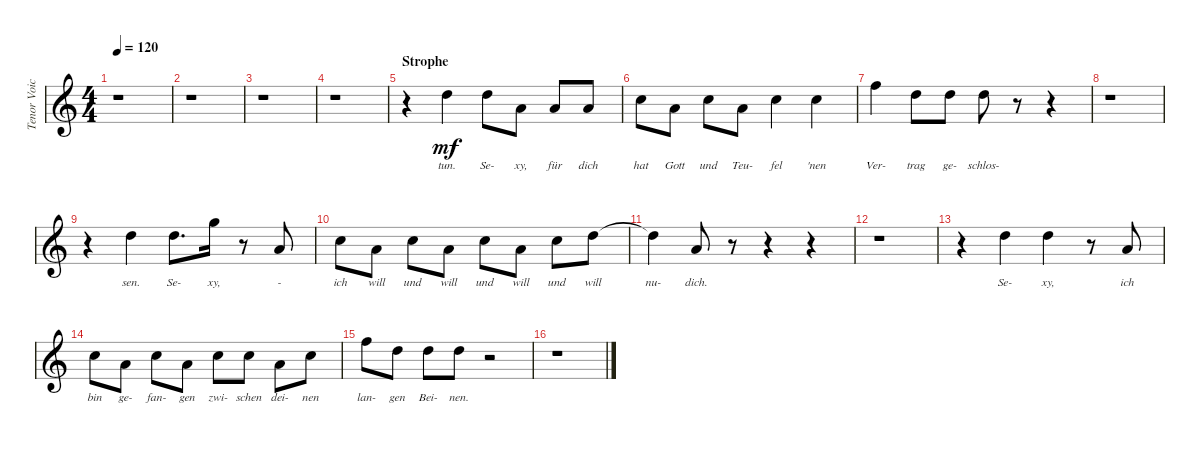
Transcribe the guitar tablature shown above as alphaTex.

\track ("Tenor Voice" "Tenor Voic") {instrument voiceoohs}
\staff {score}
\tuning (E4 B3 G3 D3 A2 E2 B1) {hide}
\ts (4 4)
\tempo 120
\clef g2
\ks c
r.1{dy f} |
r.1 |
r.1 |
r.1 |
\section ("" "Strophe")
r.4 10.1.4{lyrics (0 "tun.") lyrics (1 "") lyrics (2 "") lyrics (3 "") lyrics (4 "") dy mf} 10.1.8{lyrics (0 "Se-") lyrics (1 "") lyrics (2 "") lyrics (3 "") lyrics (4 "")} 5.1.8{lyrics (0 "xy,") lyrics (1 "") lyrics (2 "") lyrics (3 "") lyrics (4 "")} 5.1.8{lyrics (0 "für") lyrics (1 "") lyrics (2 "") lyrics (3 "") lyrics (4 "")} 5.1.8{lyrics (0 "dich") lyrics (1 "") lyrics (2 "") lyrics (3 "") lyrics (4 "")} |
8.1.8{lyrics (0 "hat") lyrics (1 "") lyrics (2 "") lyrics (3 "") lyrics (4 "")} 5.1.8{lyrics (0 "Gott") lyrics (1 "") lyrics (2 "") lyrics (3 "") lyrics (4 "")} 8.1.8{lyrics (0 "und") lyrics (1 "") lyrics (2 "") lyrics (3 "") lyrics (4 "")} 5.1.8{lyrics (0 "Teu-") lyrics (1 "") lyrics (2 "") lyrics (3 "") lyrics (4 "")} 8.1.4{lyrics (0 "fel") lyrics (1 "") lyrics (2 "") lyrics (3 "") lyrics (4 "")} 8.1.4{lyrics (0 "'nen") lyrics (1 "") lyrics (2 "") lyrics (3 "") lyrics (4 "")} |
13.1.4{lyrics (0 "Ver-") lyrics (1 "") lyrics (2 "") lyrics (3 "") lyrics (4 "")} 10.1.8{lyrics (0 "trag") lyrics (1 "") lyrics (2 "") lyrics (3 "") lyrics (4 "")} 10.1.8{lyrics (0 "ge-") lyrics (1 "") lyrics (2 "") lyrics (3 "") lyrics (4 "")} 10.1.8{lyrics (0 "schlos-") lyrics (1 "") lyrics (2 "") lyrics (3 "") lyrics (4 "")} r.8 r.4 |
r.1 |
r.4 10.1.4{lyrics (0 "sen.") lyrics (1 "") lyrics (2 "") lyrics (3 "") lyrics (4 "")} 10.1.8{d lyrics (0 "Se-") lyrics (1 "") lyrics (2 "") lyrics (3 "") lyrics (4 "")} 15.1.16{lyrics (0 "xy,") lyrics (1 "") lyrics (2 "") lyrics (3 "") lyrics (4 "")} r.8 5.1.8{lyrics (0 "-") lyrics (1 "") lyrics (2 "") lyrics (3 "") lyrics (4 "")} |
8.1.8{lyrics (0 "ich") lyrics (1 "") lyrics (2 "") lyrics (3 "") lyrics (4 "")} 5.1.8{lyrics (0 "will") lyrics (1 "") lyrics (2 "") lyrics (3 "") lyrics (4 "")} 8.1.8{lyrics (0 "und") lyrics (1 "") lyrics (2 "") lyrics (3 "") lyrics (4 "")} 5.1.8{lyrics (0 "will") lyrics (1 "") lyrics (2 "") lyrics (3 "") lyrics (4 "")} 8.1.8{lyrics (0 "und") lyrics (1 "") lyrics (2 "") lyrics (3 "") lyrics (4 "")} 5.1.8{lyrics (0 "will") lyrics (1 "") lyrics (2 "") lyrics (3 "") lyrics (4 "")} 8.1.8{lyrics (0 "und") lyrics (1 "") lyrics (2 "") lyrics (3 "") lyrics (4 "")} 10.1.8{lyrics (0 "will") lyrics (1 "") lyrics (2 "") lyrics (3 "") lyrics (4 "")} |
10.1{t}.4{lyrics (0 "nu-") lyrics (1 "") lyrics (2 "") lyrics (3 "") lyrics (4 "")} 5.1.8{lyrics (0 "dich.") lyrics (1 "") lyrics (2 "") lyrics (3 "") lyrics (4 "")} r.8 r.4 r.4 |
r.1 |
r.4 10.1.4{lyrics (0 "Se-") lyrics (1 "") lyrics (2 "") lyrics (3 "") lyrics (4 "")} 10.1.4{lyrics (0 "xy,") lyrics (1 "") lyrics (2 "") lyrics (3 "") lyrics (4 "")} r.8 5.1.8{lyrics (0 "ich") lyrics (1 "") lyrics (2 "") lyrics (3 "") lyrics (4 "")} |
8.1.8{lyrics (0 "bin") lyrics (1 "") lyrics (2 "") lyrics (3 "") lyrics (4 "")} 5.1.8{lyrics (0 "ge-") lyrics (1 "") lyrics (2 "") lyrics (3 "") lyrics (4 "")} 8.1.8{lyrics (0 "fan-") lyrics (1 "") lyrics (2 "") lyrics (3 "") lyrics (4 "")} 5.1.8{lyrics (0 "gen") lyrics (1 "") lyrics (2 "") lyrics (3 "") lyrics (4 "")} 8.1.8{lyrics (0 "zwi-") lyrics (1 "") lyrics (2 "") lyrics (3 "") lyrics (4 "")} 8.1.8{lyrics (0 "schen") lyrics (1 "") lyrics (2 "") lyrics (3 "") lyrics (4 "")} 5.1.8{lyrics (0 "dei-") lyrics (1 "") lyrics (2 "") lyrics (3 "") lyrics (4 "")} 8.1.8{lyrics (0 "nen") lyrics (1 "") lyrics (2 "") lyrics (3 "") lyrics (4 "")} |
13.1.8{lyrics (0 "lan-") lyrics (1 "") lyrics (2 "") lyrics (3 "") lyrics (4 "")} 10.1.8{lyrics (0 "gen") lyrics (1 "") lyrics (2 "") lyrics (3 "") lyrics (4 "")} 10.1.8{lyrics (0 "Bei-") lyrics (1 "") lyrics (2 "") lyrics (3 "") lyrics (4 "")} 10.1.8{lyrics (0 "nen.") lyrics (1 "") lyrics (2 "") lyrics (3 "") lyrics (4 "")} r.2 |
r.1
